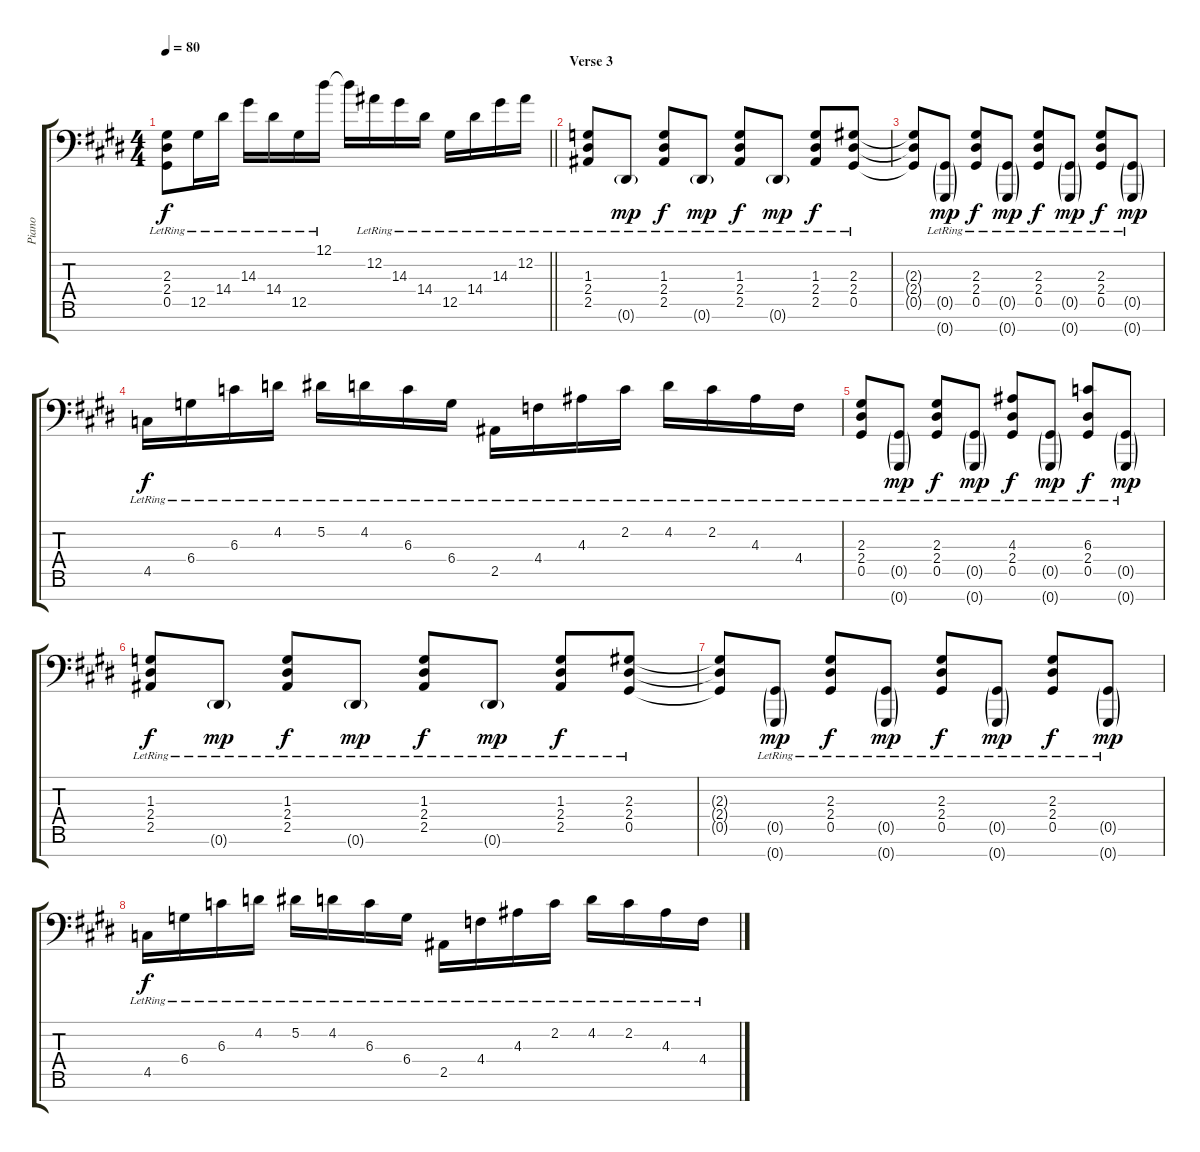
\track ("Piano" "Piano") {instrument acousticgrandpiano}
\staff {score tabs}
\tuning (Eb4 Bb3 Gb3 Db3 Ab2 Eb2 Ab1) {hide}
\ts (4 4)
\tempo 80
\clef f4
\barLineRight lightlight
\ks e
(2.3{lr} 2.4{lr} 0.5{lr}).8{dy f} 12.5{lr}.16 14.4{lr}.16 14.3{lr}.16 14.4{lr}.16 12.5{lr}.16 12.1{lr}.16 12.1{t}.16 12.2{lr}.16 14.3{lr}.16 14.4{lr}.16 12.5{lr}.16 14.4{lr}.16 14.3{lr}.16 12.2{lr}.16 |
\section ("" "Verse 3")
(1.3{lr} 2.4{lr} 2.5{lr}).8 0.6{g lr}.8{dy mp} (1.3{lr} 2.4{lr} 2.5{lr}).8{dy f} 0.6{g lr}.8{dy mp} (1.3{lr} 2.4{lr} 2.5{lr}).8{dy f} 0.6{g lr}.8{dy mp} (1.3{lr} 2.4{lr} 2.5{lr}).8{dy f} (2.3{lr} 2.4{lr} 0.5{lr}).8 |
(2.3{t} 2.4{t} 0.5{t}).8 (0.5{g lr} 0.7{g lr}).8{dy mp} (2.3{lr} 2.4{lr} 0.5{lr}).8{dy f} (0.5{g lr} 0.7{g lr}).8{dy mp} (2.3{lr} 2.4{lr} 0.5{lr}).8{dy f} (0.5{g lr} 0.7{g lr}).8{dy mp} (2.3{lr} 2.4{lr} 0.5{lr}).8{dy f} (0.5{g lr} 0.7{g lr}).8{dy mp} |
4.5{lr}.16{dy f} 6.4{lr}.16 6.3{lr}.16 4.2{lr}.16 5.2{lr}.16 4.2{lr}.16 6.3{lr}.16 6.4{lr}.16 2.5{lr}.16 4.4{lr}.16 4.3{lr}.16 2.2{lr}.16 4.2{lr}.16 2.2{lr}.16 4.3{lr}.16 4.4{lr}.16 |
(2.3{lr} 2.4{lr} 0.5{lr}).8 (0.5{g lr} 0.7{g lr}).8{dy mp} (2.3{lr} 2.4{lr} 0.5{lr}).8{dy f} (0.5{g lr} 0.7{g lr}).8{dy mp} (4.3{lr} 2.4{lr} 0.5{lr}).8{dy f} (0.5{g lr} 0.7{g lr}).8{dy mp} (6.3{lr} 2.4{lr} 0.5{lr}).8{dy f} (0.5{g lr} 0.7{g lr}).8{dy mp} |
(1.3{lr} 2.4{lr} 2.5{lr}).8{dy f} 0.6{g lr}.8{dy mp} (1.3{lr} 2.4{lr} 2.5{lr}).8{dy f} 0.6{g lr}.8{dy mp} (1.3{lr} 2.4{lr} 2.5{lr}).8{dy f} 0.6{g lr}.8{dy mp} (1.3{lr} 2.4{lr} 2.5{lr}).8{dy f} (2.3{lr} 2.4{lr} 0.5{lr}).8 |
(2.3{t} 2.4{t} 0.5{t}).8 (0.5{g lr} 0.7{g lr}).8{dy mp} (2.3{lr} 2.4{lr} 0.5{lr}).8{dy f} (0.5{g lr} 0.7{g lr}).8{dy mp} (2.3{lr} 2.4{lr} 0.5{lr}).8{dy f} (0.5{g lr} 0.7{g lr}).8{dy mp} (2.3{lr} 2.4{lr} 0.5{lr}).8{dy f} (0.5{g lr} 0.7{g lr}).8{dy mp} |
4.5{lr}.16{dy f} 6.4{lr}.16 6.3{lr}.16 4.2{lr}.16 5.2{lr}.16 4.2{lr}.16 6.3{lr}.16 6.4{lr}.16 2.5{lr}.16 4.4{lr}.16 4.3{lr}.16 2.2{lr}.16 4.2{lr}.16 2.2{lr}.16 4.3{lr}.16 4.4{lr}.16
